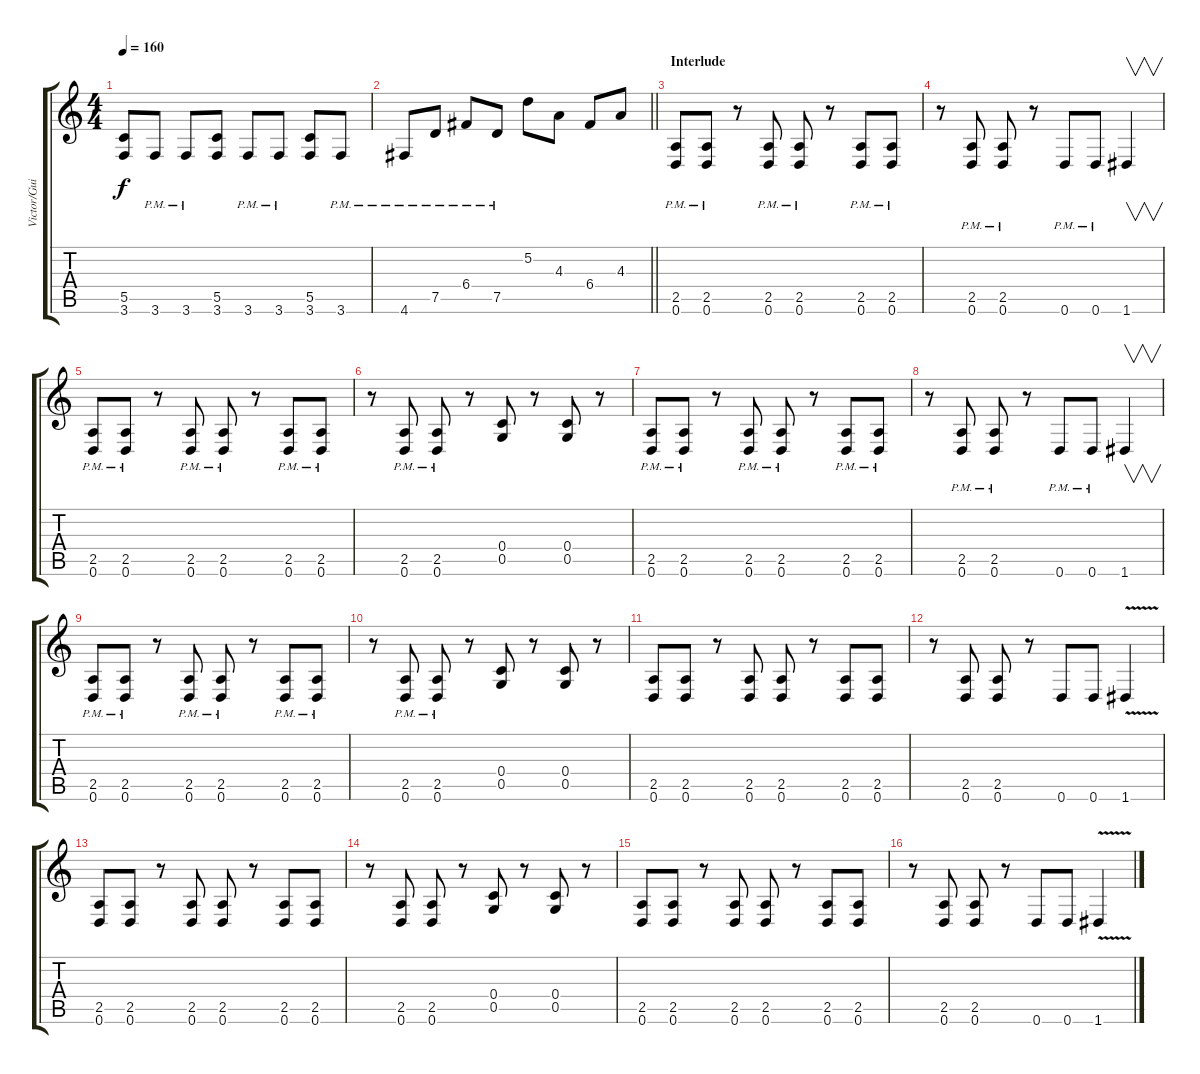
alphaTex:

\track ("Victor/Guitar II" "Victor/Gui") {instrument overdrivenguitar}
\staff {score tabs}
\tuning (D4 A3 F3 C3 G2 D2) {hide}
\ts (4 4)
\tempo 160
\clef g2
\ks c
(5.5 3.6).8{dy f} 3.6{pm}.8 3.6{pm}.8 (5.5 3.6).8 3.6{pm}.8 3.6{pm}.8 (5.5 3.6).8 3.6{pm}.8 |
\barLineRight lightlight
4.6{pm}.8 7.5{pm}.8 6.4{pm}.8 7.5{pm}.8 5.2.8 4.3.8 6.4.8 4.3.8 |
\section ("" "Interlude")
(2.5{pm} 0.6{pm}).8 (2.5{pm} 0.6{pm}).8 r.8 (2.5{pm} 0.6{pm}).8 (2.5{pm} 0.6{pm}).8 r.8 (2.5{pm} 0.6{pm}).8 (2.5{pm} 0.6{pm}).8 |
r.8 (2.5{pm} 0.6{pm}).8 (2.5{pm} 0.6{pm}).8 r.8 0.6{pm}.8 0.6{pm}.8 1.6.4{v instrument guitarharmonics} |
(2.5{pm} 0.6{pm}).8{instrument overdrivenguitar} (2.5{pm} 0.6{pm}).8 r.8 (2.5{pm} 0.6{pm}).8 (2.5{pm} 0.6{pm}).8 r.8 (2.5{pm} 0.6{pm}).8 (2.5{pm} 0.6{pm}).8 |
r.8 (2.5{pm} 0.6{pm}).8 (2.5{pm} 0.6{pm}).8 r.8 (0.4 0.5).8 r.8 (0.4 0.5).8 r.8 |
(2.5{pm} 0.6{pm}).8 (2.5{pm} 0.6{pm}).8 r.8 (2.5{pm} 0.6{pm}).8 (2.5{pm} 0.6{pm}).8 r.8 (2.5{pm} 0.6{pm}).8 (2.5{pm} 0.6{pm}).8 |
r.8 (2.5{pm} 0.6{pm}).8 (2.5{pm} 0.6{pm}).8 r.8 0.6{pm}.8 0.6{pm}.8 1.6.4{v instrument guitarharmonics} |
(2.5{pm} 0.6{pm}).8{instrument overdrivenguitar} (2.5{pm} 0.6{pm}).8 r.8 (2.5{pm} 0.6{pm}).8 (2.5{pm} 0.6{pm}).8 r.8 (2.5{pm} 0.6{pm}).8 (2.5{pm} 0.6{pm}).8 |
r.8 (2.5{pm} 0.6{pm}).8 (2.5{pm} 0.6{pm}).8 r.8 (0.4 0.5).8 r.8 (0.4 0.5).8 r.8 |
(2.5 0.6).8 (2.5 0.6).8 r.8 (2.5 0.6).8 (2.5 0.6).8 r.8 (2.5 0.6).8 (2.5 0.6).8 |
r.8 (2.5 0.6).8 (2.5 0.6).8 r.8 0.6.8 0.6.8 1.6{v}.4 |
(2.5 0.6).8 (2.5 0.6).8 r.8 (2.5 0.6).8 (2.5 0.6).8 r.8 (2.5 0.6).8 (2.5 0.6).8 |
r.8 (2.5 0.6).8 (2.5 0.6).8 r.8 (0.4 0.5).8 r.8 (0.4 0.5).8 r.8 |
(2.5 0.6).8 (2.5 0.6).8 r.8 (2.5 0.6).8 (2.5 0.6).8 r.8 (2.5 0.6).8 (2.5 0.6).8 |
r.8 (2.5 0.6).8 (2.5 0.6).8 r.8 0.6.8 0.6.8 1.6{v}.4
